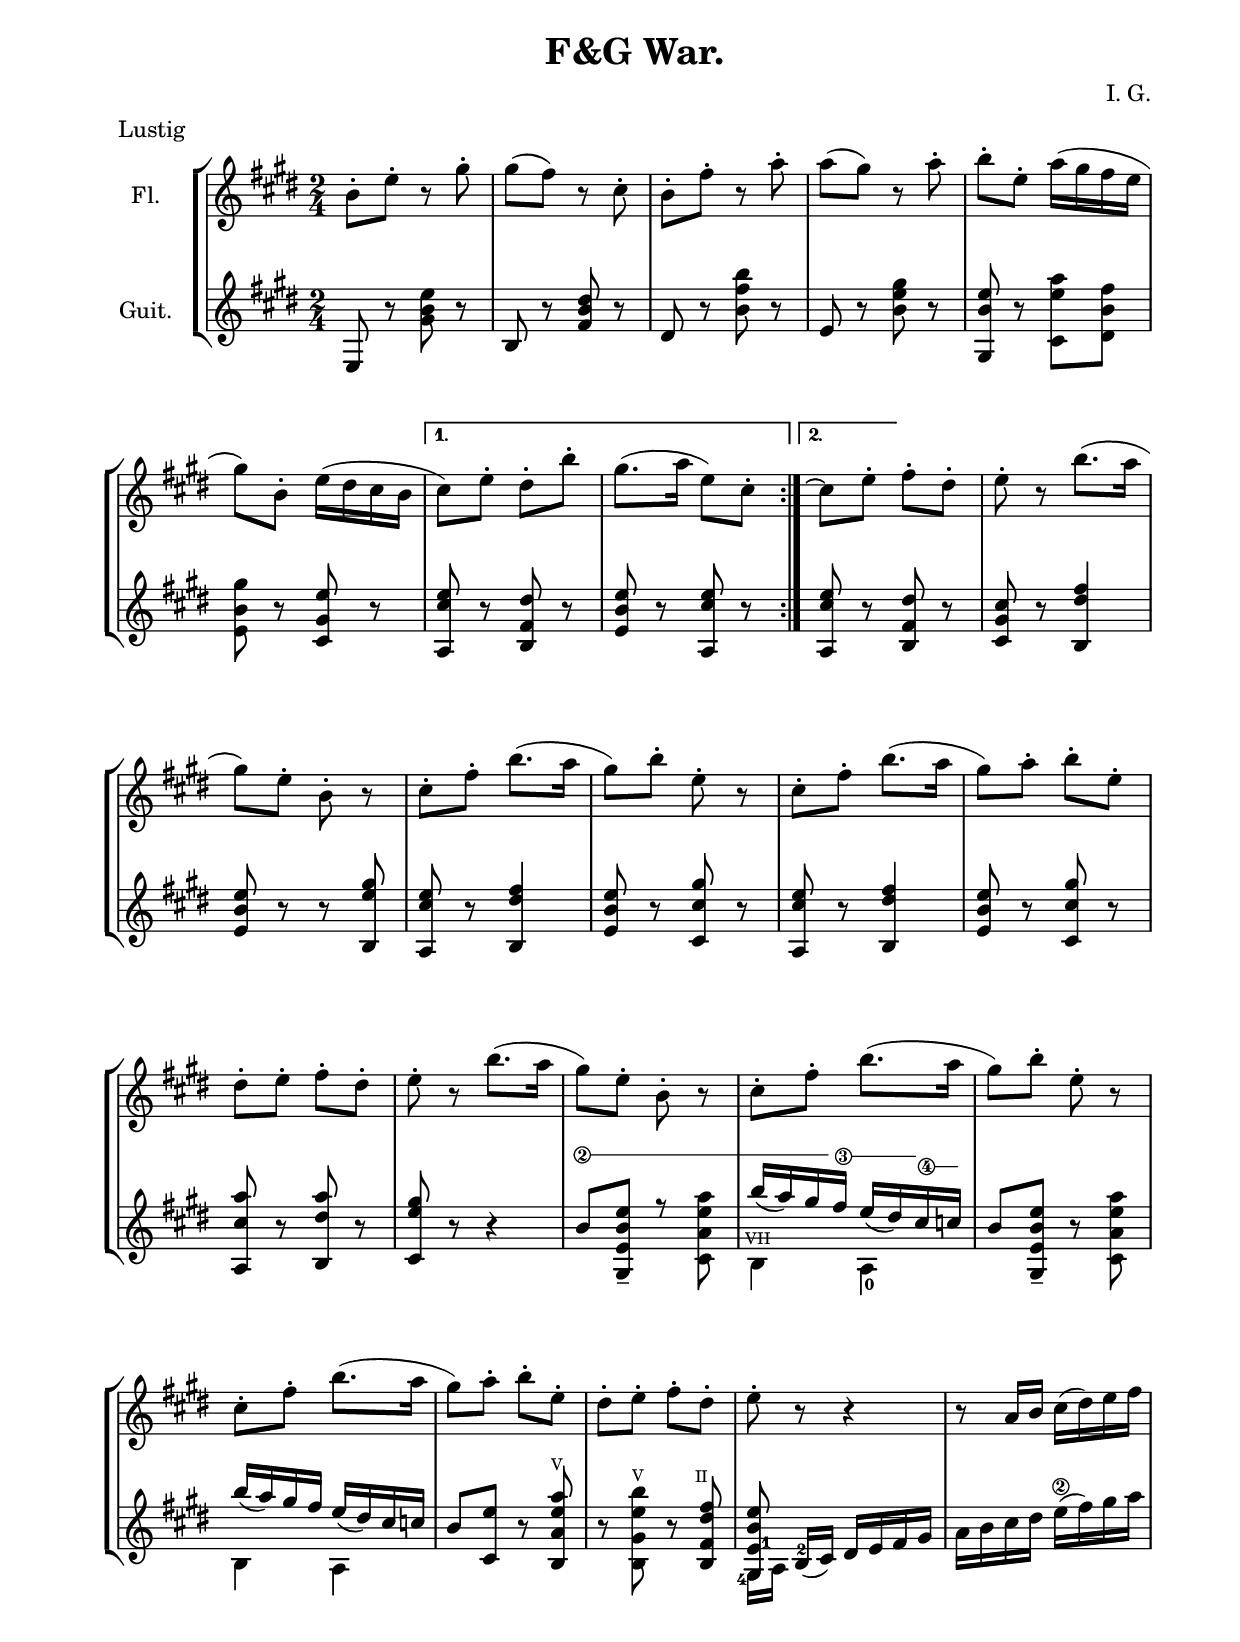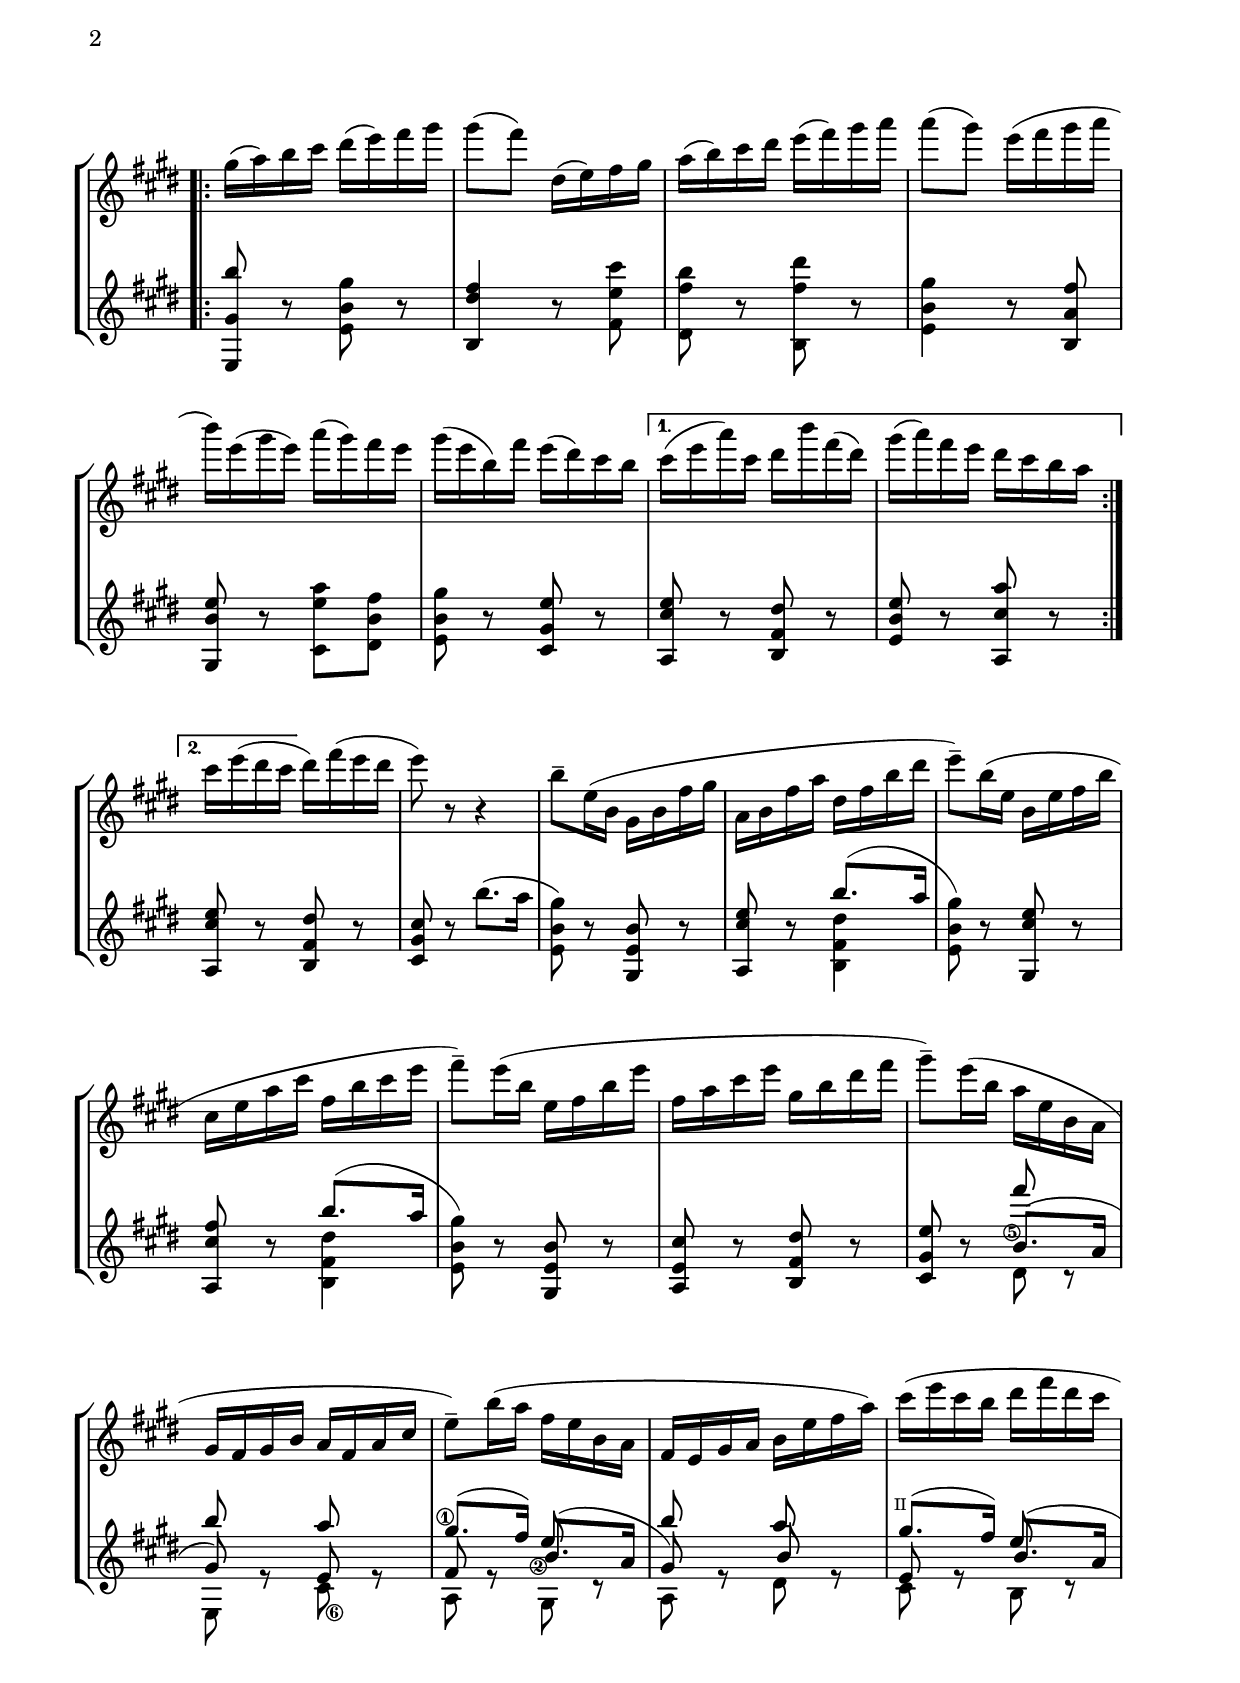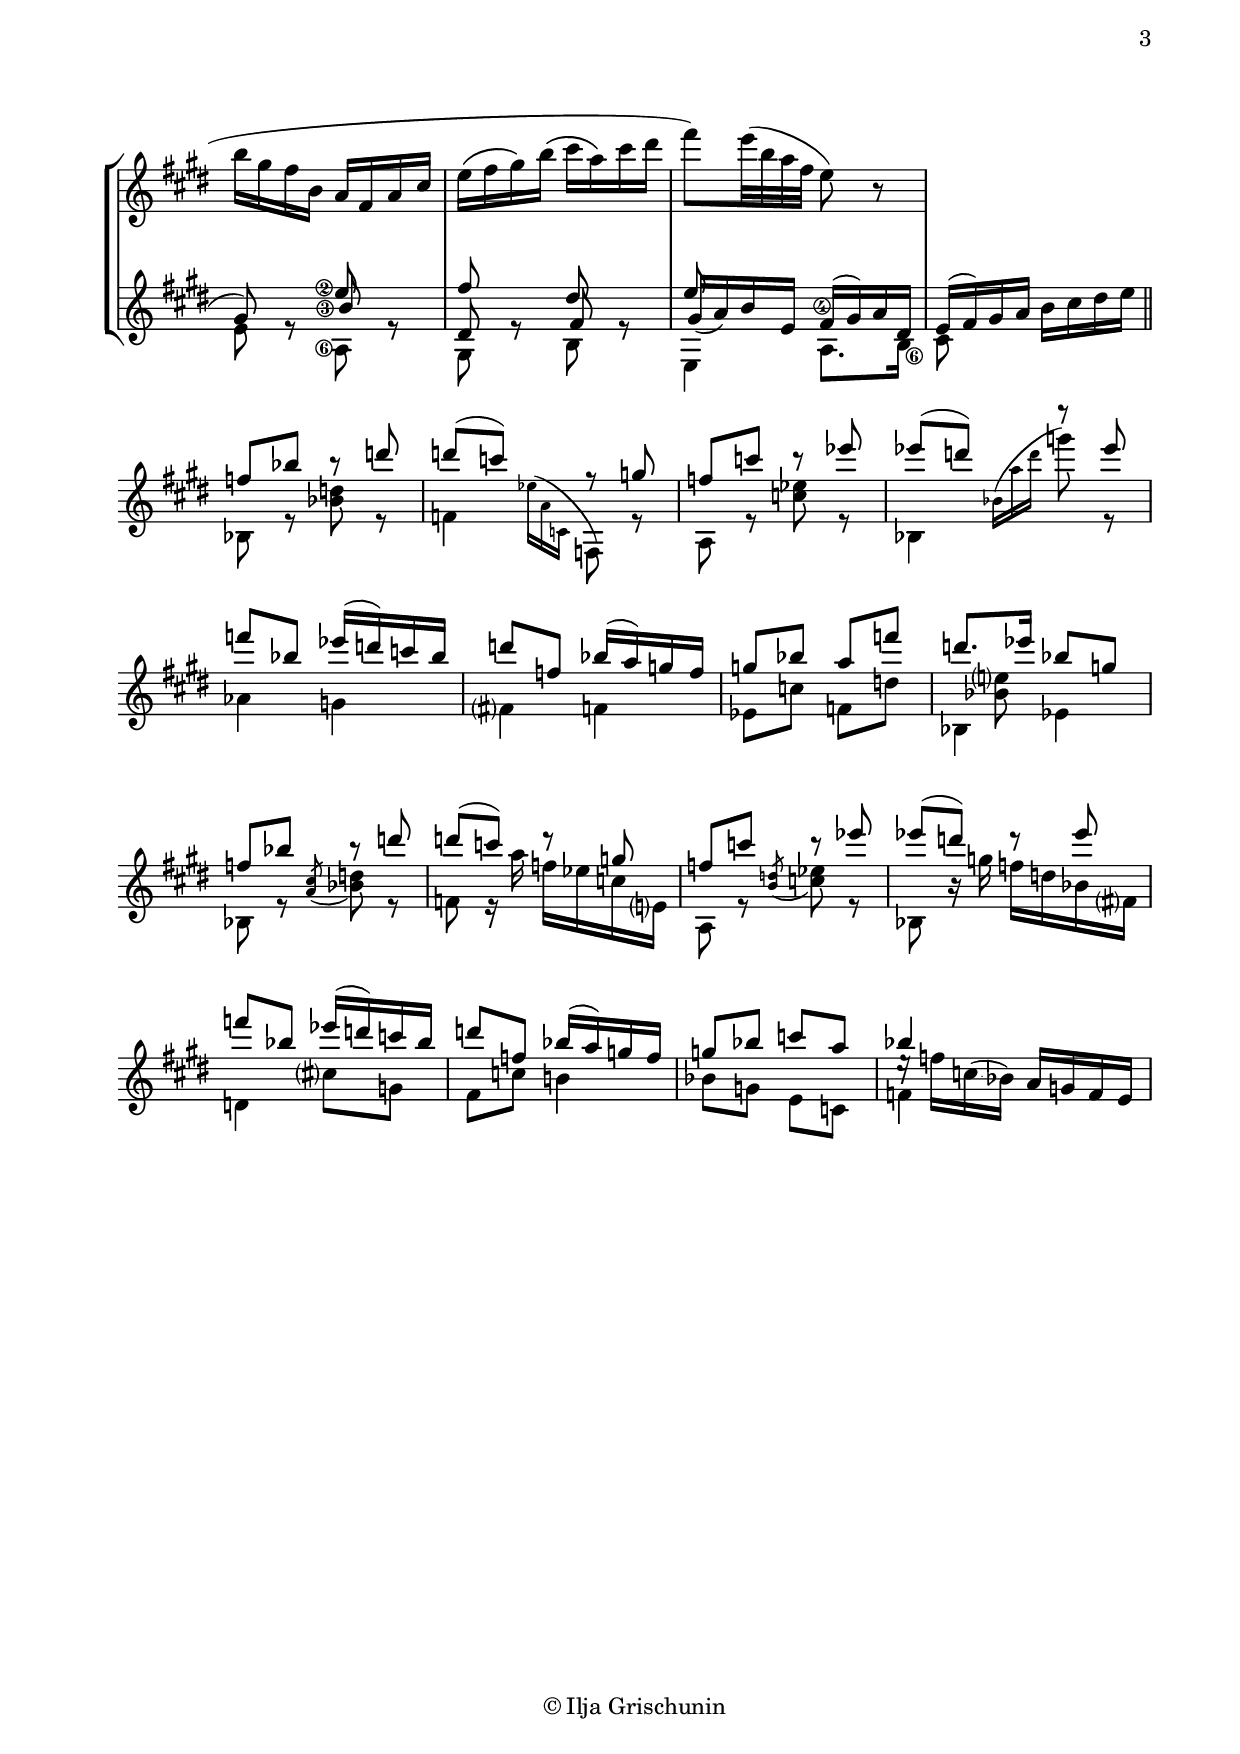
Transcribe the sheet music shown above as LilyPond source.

\version "2.19.15"

\language "deutsch"

\header {
  title = "F&G War."
  meter = "Lustig"
  composer = "I. G."
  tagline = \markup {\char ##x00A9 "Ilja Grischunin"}
}

\paper {
  #(set-paper-size "a4")
  top-system-spacing.basic-distance = #25
  top-markup-spacing.basic-distance = #8
  markup-system-spacing.basic-distance = #8
  system-system-spacing.basic-distance = #25
  last-bottom-spacing.basic-distance = #25
  two-sided = ##t
  inner-margin = 20
  outer-margin = 15
}

\layout {
  \context {
    \Score
    \override StaffGrouper.staff-staff-spacing.basic-distance = #14
    \remove "Bar_number_engraver"
  }
}

\version "2.19.15"

\language "deutsch"

fluteMusic = \relative e'' {
  \clef treble
  \key e \major
  \time 2/4
  %\override Staff.TimeSignature #'stencil = ##f
  %\override Score.VoltaBracketSpanner.Y-offset = 7
  \repeat volta 2 {
    h8-. e-. r gis-. gis( fis) r cis-. h-. fis'-. r a-. a( gis) r a-.
    h-. e,-. a16( gis fis e gis8) h,-. e16( dis cis h
  }
  \alternative {
    {
      cis8) e-.
      \set Score.repeatCommands = #'((volta #f))
      dis-. h'-. gis8.( a16 e8) cis-.
    }
    {
      cis8\repeatTie e-.
    }
  }
  fis-. dis-.
  e-. r
  h'8.( a16 gis8) e-. h-. r cis-. fis-. h8.( a16 gis8) h-. e,-. r
  cis-. fis-. h8.( a16 gis8) a-. h-. e,-. dis-. e-. fis-. dis-. e-. r
  h'8.( a16 gis8) e-. h-. r cis-. fis-. h8.( a16 gis8) h-. e,-. r
  cis-. fis-. h8.( a16 gis8) a-. h-. e,-. dis-. e-. fis-. dis-. e-. r r4
  r8 a,16 h cis( dis) e fis \break
  \override Score.VoltaBracketSpanner.Y-offset = 7
  \repeat volta 2 {
    gis( a) h cis dis( e) fis gis gis8( fis) dis,16( e) fis gis
    a( h) cis dis e( fis) gis a a8( gis) e16( fis gis a
    h) e,( gis e) a( gis) fis e gis( e h) fis' e( dis) cis h
  }
  \alternative{
    {
      cis([ e a)
      \set Score.repeatCommands = #'((volta #f))
      cis,] dis h' fis( dis) gis( a) fis e dis cis h a
    }
    {
      cis[ e( dis
    }
  }
  cis] dis) fis( e dis e8) r r4
  h8-- e,16( h gis h fis' gis a, h fis' a dis, fis h dis
  e8--) h16( e, h e fis h cis, e a cis fis, h cis e
  fis8--) e16( h e, fis h e fis, a cis e gis, h dis fis
  gis8--) e16( h a e h a gis fis gis h a fis a cis
  e8--) h'16( a fis e h a fis e gis a h e fis a)
  cis( e cis h dis fis dis cis h gis fis h, a fis a cis
  e\( fis gis\) h\( cis a\) cis dis fis8) e32( h a fis e8) r
}

\version "2.19.15"

\language "deutsch"

stringNumberSpanner =
#(define-music-function (parser location StringNumber) (string?)
   #{
     \override TextSpanner.style = #'solid
     \override TextSpanner.font-size = #-5
     \override TextSpanner.bound-details.left.stencil-align-dir-y = #CENTER
     \override TextSpanner.bound-details.left.text = \markup { \circle \number #StringNumber }
   #})

FO = #(define-music-function (parser location offsetX offsetY)(number? number?)
        #{
          \once \override Voice.Fingering.extra-offset = #(cons offsetX offsetY)
        #})

guitarMusic = \relative {
  \clef treble
  \key e \major
  \time 2/4
  %\override Staff.TimeSignature #'stencil = ##f
  \override Fingering #'staff-padding = #'()
  \override Score.VoltaBracketSpanner.Y-offset = 7
  \repeat volta 2 {
    e8 r <gis' h e> r h, r <fis' h dis> r
    dis r <h' fis' h> r e, r <h' e gis> r
    <gis, h' e> r <cis e' a> <dis h' fis'> <e h' gis'> r <cis gis' e'> r
  }
  \alternative {
    {
      <a cis' e> r
      \set Score.repeatCommands = #'((volta #f))
      <h fis' dis'> r <e h' e> r <a, cis' e> r
    }
    {
      <a cis' e> r
    }
  }
  <h fis' dis'> r <cis gis' cis> r <h dis' fis>4
  <e h' e>8 r r <h e' gis> <a cis' e> r <h dis' fis>4
  <e h' e>8 r <cis cis' gis'> r <a cis' e> r <h dis' fis>4
  <e h' e>8 r <cis cis' gis'> r <a cis' a'> r <h dis' a'> r
  <cis e' gis> r r4
  <<
    {
      \stringNumberSpanner "2"
      \textSpannerUp
      \once\override TextSpanner.extra-offset = #'(0 . -0.5)
      \once\override TextSpanner #'(bound-details right padding) = #2
      h'8\startTextSpan <gis, e' h' e>_- r s
      h''16_( a) gis
      \stringNumberSpanner "3"
      \once\override TextSpanner.extra-offset = #'(0.5 . 0)
      \once\override TextSpanner #'(bound-details right padding) = #2
      fis\stopTextSpan\startTextSpan e_( dis)
      \stringNumberSpanner "4"
      \once\override TextSpanner.extra-offset = #'(0.5 . 0.5)
      cis\stopTextSpan\startTextSpan c\stopTextSpan
    }
    \\
    {
      s4.					   <cis, a' e' a>8
      \override TextScript.extra-offset = #'(-0.5 . 6)
      h4-\markup{\teeny VII} \FO #'0.2 #'0.2 a-0
    }
  >>
  h'8 <gis, e' h' e>-- r <cis a' e' a>
  <<
    {
      h''16_( a) gis fis e_( dis) cis c
    }
    \\
    {
      h,4                      a
    }
  >>
  h'8 <cis, e'> r <h a' e' a>^\markup{\teeny V}
  r <h gis' e' h'>^\markup{\teeny V}
  \override TextScript.extra-offset = #'(-0.5 . -1)
  r <h fis' dis' fis>^\markup{\teeny II}
  <<
    {
      \FO #'1.2 #'-4.5 <gis e'-1 h' e>8
    }
    \\
    {
      \FO #'-1.2 #'3.5 gis16[-4 a]
    }
  >>
  \FO #'0 #'-3.2 h16(-2 cis) dis e fis gis a h cis dis e(\2 fis) gis a
  \repeat volta 2 {
    <e,, gis' h'>8 r <e' h' gis'> r <h dis' fis>4 r8 <fis' e' cis'>
    <dis fis' h> r <h fis'' dis'> r <e h' gis'>4 r8 <h a' fis'>
    <gis h' e> r <cis e' a> <dis h' fis'> <e h' gis'> r <cis gis' e'> r
  }
  \alternative{
    {
      <a cis' e> r
      \set Score.repeatCommands = #'((volta #f))
      <h fis' dis'> r <e h' e> r <a, cis' a'> r
    }
    {
      <a cis' e> r
    }
  }
  <h fis' dis'> r <cis gis' cis> r h''8.( a16
  <e, h' gis'>8) r <gis, e' h'> r <a cis' e> r
  <<
    {
      \once\override Slur.positions = #'(0 . 1)
      \shape #'((0 . 0) (0.8 . 0.5) (0 . 0) (0 . 0)) Slur
      h''8.( a16 \stemDown <e, h' gis'>8)
    }
    \\
    {
      <h fis' dis'>4 s8
    }
  >>
  r8 <gis cis' e> r <a cis' fis> r
  <<
    {
      \once\override Slur.positions = #'(0 . 1)
      \shape #'((0 . 0) (0.8 . 0.5) (0 . 0) (0 . 0)) Slur
      h''8.( a16 \stemDown <e, h' gis'>8)
    }
    \\
    {
      <h fis' dis'>4 s8
    }
  >>
  r8 <gis e' h'> r <a e' cis'> r <h fis' dis'> r
  <cis gis' e'> r
  <<
    {
      \once\override Slur.positions = #'(0 . 1)
      \once\override StringNumber.extra-offset = #'(-0.8 . -3.5)
      h'8.(\5 a16 gis8) s e s fis s
      \once\override Slur.positions = #'(0 . 1)
      \once \override NoteColumn.force-hshift = #.3
      \once\override Beam.positions = #'(3.5 . 3)
      \once\override StringNumber.extra-offset = #'(-1.3 . -6)
      h8.(\2 a16 gis8) s
      \once \override NoteColumn.force-hshift = #.3
      h s e, s
      \once\override Slur.positions = #'(0 . 1)
      \once \override NoteColumn.force-hshift = #.3
      \once\override Beam.positions = #'(3.5 . 3)
      h'8.( a16 gis8) s
      \once \override NoteColumn.force-hshift = #.3
      \set stringNumberOrientations = #'(left)
      h\3 s dis, s
      \override NoteColumn.force-hshift = #.3
      fis s
      \once\override Beam.positions = #'(3 . 2.7)
      gis16_(
      \revert NoteColumn.force-hshift
      a) h e,
    }
    \\
    {
      \voiceOne
      fis''8 s h, s a s
      \once\override StringNumber.extra-offset = #'(-0.6 . -3)
      gis8.(\1 fis16)
      e8 s h' s a s
      \override TextScript.extra-offset = #'(-0.5 . -2)
      gis8.(^\markup{\teeny II} fis16)
      e8 s s4
      \set stringNumberOrientations = #'(left)
      \once\override StringNumber.extra-offset = #'(0.3 . 0.5)
      e8\2 s fis s dis s e
    }
    \\
    {
      \voiceTwo
      dis,8 r e, r
      \once\override StringNumber.extra-offset = #'(1 . 2)
      cis'_\6 r a r gis r a r dis r cis r h r e r
      \once\override StringNumber.extra-offset = #'(-1.7 . 4.5)
      a,_\6 r gis r h r
      e,4
    }
  >>
  <<
    {
      \unset stringNumberOrientations
      \once\override StringNumber.extra-offset = #'(-0.5 . -3.5)
      fis'16(\4 gis) a dis, e( fis) gis a
    }
    \\
    {
      a,8.
      \once\override StringNumber.extra-offset = #'(1 . 3.5)
      h16_\6 cis8 s
    }
  >>
  h'16 cis dis e
  \bar "||"
  \break
  <<
    {
      f8 b r d d( c) r g f c' r es es( d) r es
      f b, es16( d) c b d8 f, b16( a) g f
      g8 b a f'
    }
    \\
    {
      b,,,8 r <b' d> r f4
      \once\override Slur.direction = #UP
      \once\override Slur.positions = #'(1 . -4)
      \acciaccatura {es'16[ a, c,]} f,8 r
      a r <c' es> r b,4
      \once\override Slur.direction = #UP
      \acciaccatura {b'16[ a' d]} g8 r
      as,,4 g fis? f es8 c' f, d'
    }
  >>
  <<
    {
      d'8. es16
    }
    \\
    {
      s8 <b, e?>
    }
    \\
    {
      \voiceTwo
      b,4
    }
  >>
  <<
    {
      b''8 g
    }
    \\
    {
      es,4
    }
  >>
  <<
    {
      f'8 b r d d( c) r g f c' r es es( d) r es
      f b, es16( d) c b d8 f, b16( a) g f
      g8 b c a
    }
    \\
    {
      b,,8 r \stemUp \acciaccatura <a' cis> \stemDown <b d> r f8 r16 a'
      f es c e,? a,8 r \stemUp \acciaccatura <h' d> \stemDown <c es> r
      b,8 b'16\rest g'
      f d b fis? d4 cis'?8 g fis c' h!4 b8 g e c
    }
  >>
  <<
    {
      b''4
    }
    \\
    {
      e,16\rest f c\glissando^( b)
    }
    \\
    {
      \voiceTwo
      f4
    }
  >>
  a16 g f e
}

\version "2.19.15"

hSheet = {
  \override TextScript.font-size = -3
  s2^"I" s^"V" s^\markup{\concat{V \super 6}} s^"I"
  s4^\markup{\concat{I \super 6}} 
  s8^\markup{\concat{IV \super 6}} s8^\markup{\concat{V \super 6}}
  s4^"I" s^"VI" 
  %%%%%%%%%%%%%%%%%% 1 VOLTA %%%%%%%%%%%%%%%%%%%%%
  s^"IV" s^"V" s^"I" s^"IV"
  %%%%%%%%%%%%%%%%%% 2 VOLTA %%%%%%%%%%%%%%%%%%%%%
  s^"IV" s^"V" s^"VI" 
  %%%%%%%%%%%%%%%%%%         %%%%%%%%%%%%%%%%%%%%%
  s^"V" s4.^"I" s8^\markup{\concat{I \super \concat{{4 \normal-size-sub 6}}}}
  s4^"IV" s^"V" s^"I" s^"VI" s^"IV" s^"V" s^"I" s^"VI" s^"IV" s^"V" s2^"VI"
  s2*33
  %%%%%%%%%%%%%%%%%%%%%%%%%%%%%%%%%%%%%%%%%%%%%%%%%%%%%%%%%%%%%%%%%%%%%%%%%%%
  s2^"I" s^"V" s^\markup{\concat{V \super 6}} s^"I"
  s4^\markup{\concat{I \super 6}} 
  s8^\markup{\concat{IV \super 6}} s8^\markup{\concat{V \super 6}}
  s4^"I" s^"VI" 
  %%%%%%%%%%%%%%%%%% 1 VOLTA %%%%%%%%%%%%%%%%%%%%%
  %s^"IV" s^"V" s^"I" s^"IV"
  %%%%%%%%%%%%%%%%%% 2 VOLTA %%%%%%%%%%%%%%%%%%%%%
  %s^"IV" s^"V" s^"VI" 
  %%%%%%%%%%%%%%%%%%         %%%%%%%%%%%%%%%%%%%%%
  s2*9 s4
  s^"V" s4.^"I" s8^\markup{\concat{I \super \concat{{4 \normal-size-sub 6}}}}
  s4^"IV" s^"V" s^"I" s^"VI" s^"IV" s^"V" s^"I" s^"VI" s^"IV" s^"V" s2^"VI"
  %%%%%%%%%%%%%%%%%%%  TEMA  %%%%%%%%%%%%%%%%%%%%%
  s2^"I" s^"V" s^\markup{\concat{V \super 6}} s^"I"
  s4^\markup{\concat{I \super 6}} 
  s8^\markup{\concat{IV \super 6}} s8^\markup{\concat{V \super 6}}
  s4^"I" s^"VI" s^"IV" s^"V" s^"I" s^"IV"
  s2^"I" s^"V" s^\markup{\concat{V \super 6}} s^"I"
  s4^\markup{\concat{I \super 6}} 
  s8^\markup{\concat{IV \super 6}} s8^\markup{\concat{V \super 6}}
  s4^"I" s^"VI" s^"IV" s^"V" s^"VI"
  s^"V" s4.^"I" s8^\markup{\concat{I \super \concat{{4 \normal-size-sub 6}}}}
  s4^"IV" s^"V" s^"I" s^"VI" s^"IV" s^"V" s^"I" s^"VI" s^"IV" s^"V" s2^"VI"
}


\score {
  \new StaffGroup<<

    \new Staff
    \with {
      instrumentName = "Fl."
    }
    \fluteMusic

    \new Staff
    \with {
      instrumentName = "Guit."
    }
    \guitarMusic
    %\new Dynamics \hSheet

  >>
}
